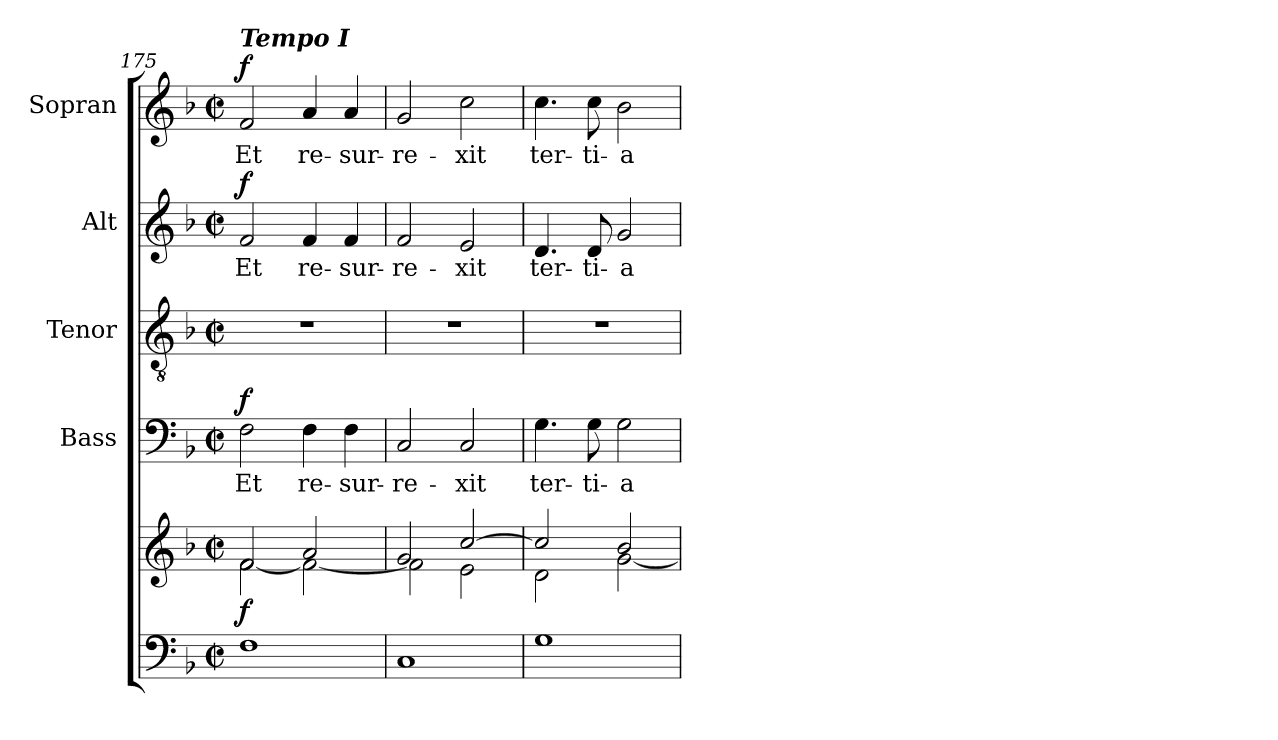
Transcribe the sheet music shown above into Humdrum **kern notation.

**kern	**kern	**dynam	**kern	**text	**dynam	**kern	**kern	**text	**dynam	**kern	**text	**dynam
*part5	*part5	*part5	*part4	*part4	*part4	*part3	*part2	*part2	*part2	*part1	*part1	*part1
*staff6	*staff5	*staff5/6	*staff4	*staff4	*staff4	*staff3	*staff2	*staff2	*staff2	*staff1	*staff1	*staff1
*	*	*	*I"Bass	*	*	*I"Tenor	*I"Alt	*	*	*I"Sopran	*	*
*	*	*	*I'B.	*	*	*I'T.	*I'A.	*	*	*I'S.	*	*
*clefF4	*clefG2	*	*clefF4	*	*	*clefGv2	*clefG2	*	*	*clefG2	*	*
*k[b-]	*k[b-]	*	*k[b-]	*	*	*k[b-]	*k[b-]	*	*	*k[b-]	*	*
*F:	*F:	*	*F:	*	*	*F:	*F:	*	*	*F:	*	*
*M2/2	*M2/2	*	*M2/2	*	*	*M2/2	*M2/2	*	*	*M2/2	*	*
*met(c|)	*met(c|)	*	*met(c|)	*	*	*met(c|)	*met(c|)	*	*	*met(c|)	*	*
=175	=175	=175	=175	=175	=175	=175	=175	=175	=175	=175	=175	=175
*	*^	*	*	*	*	*	*	*	*	*	*	*
!	!	!	!	!	!	!	!	!	!	!	!LO:TX:a:Bi:t=Tempo I	!	!
!	!	!	!LO:DY:b	!	!LO:LY:b	!LO:DY:a	!	!	!LO:LY:b	!LO:DY:a	!	!LO:LY:b	!LO:DY:a
1F	2f/	[<2f\	f	2F\	Et	f	1r	2f/	Et	f	2f/	Et	f
!	!	!	!	!	!LO:LY:b	!	!	!	!LO:LY:b	!	!	!LO:LY:b	!
.	2a/	2f\_	.	4F\	re-	.	.	4f/	re-	.	4a/	re-	.
!	!	!	!	!	!LO:LY:b	!	!	!	!LO:LY:b	!	!	!LO:LY:b	!
.	.	.	.	4F\	-sur-	.	.	4f/	-sur-	.	4a/	-sur-	.
=176	=176	=176	=176	=176	=176	=176	=176	=176	=176	=176	=176	=176	=176
!	!	!	!	!	!LO:LY:b	!	!	!	!LO:LY:b	!	!	!LO:LY:b	!
1C	2g/	2f\]	.	2C/	-re-	.	1r	2f/	-re-	.	2g/	-re-	.
!	!	!	!	!	!LO:LY:b	!	!	!	!LO:LY:b	!	!	!LO:LY:b	!
.	[>2cc/	2e\	.	2C/	-xit	.	.	2e/	-xit	.	2cc\	-xit	.
=177	=177	=177	=177	=177	=177	=177	=177	=177	=177	=177	=177	=177	=177
!	!	!	!	!	!LO:LY:b	!	!	!	!LO:LY:b	!	!	!LO:LY:b	!
1G	2cc/]	2d\	.	4.G\	ter-	.	1r	4.d/	ter-	.	4.cc\	ter-	.
!	!	!	!	!	!LO:LY:b	!	!	!	!LO:LY:b	!	!	!LO:LY:b	!
.	.	.	.	8G\	-ti-	.	.	8d/	-ti-	.	8cc\	-ti-	.
!	!	!	!	!	!LO:LY:b	!	!	!	!LO:LY:b	!	!	!LO:LY:b	!
.	2b-/	[<2g\	.	2G\	-a	.	.	2g/	-a	.	2b-\	-a	.
*	*v	*v	*	*	*	*	*	*	*	*	*	*	*
=	=	=	=	=	=	=	=	=	=	=	=	=
*-	*-	*-	*-	*-	*-	*-	*-	*-	*-	*-	*-	*-
